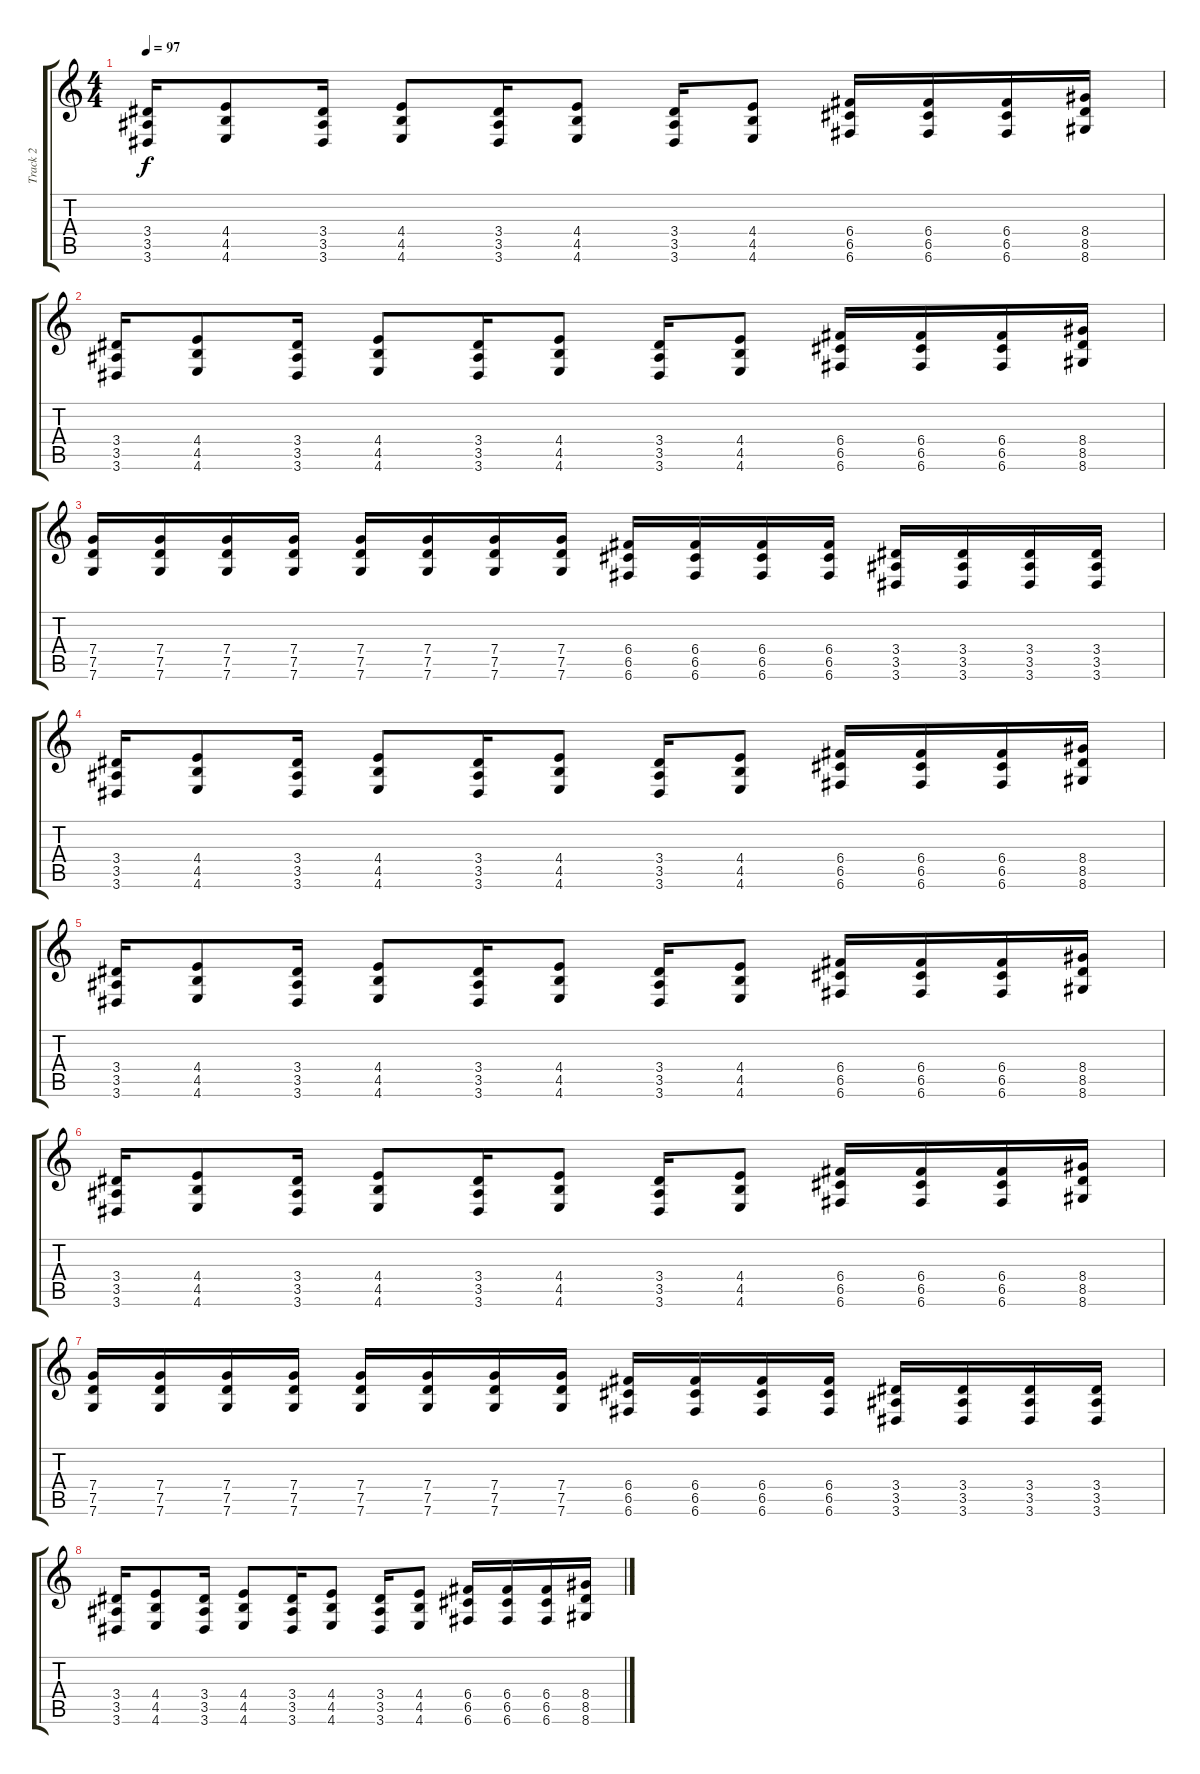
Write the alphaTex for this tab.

\track ("Track 2" "Track 2") {instrument distortionguitar}
\staff {score tabs}
\tuning (D4 A3 F3 C3 G2 C2) {hide}
\ts (4 4)
\tempo 97
\clef g2
\ks c
(3.4 3.5 3.6).16{dy f} (4.4 4.5 4.6).8 (3.4 3.5 3.6).16 (4.4 4.5 4.6).8 (3.4 3.5 3.6).16 (4.4 4.5 4.6).8 (3.4 3.5 3.6).16 (4.4 4.5 4.6).8 (6.4 6.5 6.6).16 (6.4 6.5 6.6).16 (6.4 6.5 6.6).16 (8.4 8.5 8.6).16 |
(3.4 3.5 3.6).16 (4.4 4.5 4.6).8 (3.4 3.5 3.6).16 (4.4 4.5 4.6).8 (3.4 3.5 3.6).16 (4.4 4.5 4.6).8 (3.4 3.5 3.6).16 (4.4 4.5 4.6).8 (6.4 6.5 6.6).16 (6.4 6.5 6.6).16 (6.4 6.5 6.6).16 (8.4 8.5 8.6).16 |
(7.4 7.5 7.6).16 (7.4 7.5 7.6).16 (7.4 7.5 7.6).16 (7.4 7.5 7.6).16 (7.4 7.5 7.6).16 (7.4 7.5 7.6).16 (7.4 7.5 7.6).16 (7.4 7.5 7.6).16 (6.4 6.5 6.6).16 (6.4 6.5 6.6).16 (6.4 6.5 6.6).16 (6.4 6.5 6.6).16 (3.4 3.5 3.6).16 (3.4 3.5 3.6).16 (3.4 3.5 3.6).16 (3.4 3.5 3.6).16 |
(3.4 3.5 3.6).16 (4.4 4.5 4.6).8 (3.4 3.5 3.6).16 (4.4 4.5 4.6).8 (3.4 3.5 3.6).16 (4.4 4.5 4.6).8 (3.4 3.5 3.6).16 (4.4 4.5 4.6).8 (6.4 6.5 6.6).16 (6.4 6.5 6.6).16 (6.4 6.5 6.6).16 (8.4 8.5 8.6).16 |
(3.4 3.5 3.6).16 (4.4 4.5 4.6).8 (3.4 3.5 3.6).16 (4.4 4.5 4.6).8 (3.4 3.5 3.6).16 (4.4 4.5 4.6).8 (3.4 3.5 3.6).16 (4.4 4.5 4.6).8 (6.4 6.5 6.6).16 (6.4 6.5 6.6).16 (6.4 6.5 6.6).16 (8.4 8.5 8.6).16 |
(3.4 3.5 3.6).16 (4.4 4.5 4.6).8 (3.4 3.5 3.6).16 (4.4 4.5 4.6).8 (3.4 3.5 3.6).16 (4.4 4.5 4.6).8 (3.4 3.5 3.6).16 (4.4 4.5 4.6).8 (6.4 6.5 6.6).16 (6.4 6.5 6.6).16 (6.4 6.5 6.6).16 (8.4 8.5 8.6).16 |
(7.4 7.5 7.6).16 (7.4 7.5 7.6).16 (7.4 7.5 7.6).16 (7.4 7.5 7.6).16 (7.4 7.5 7.6).16 (7.4 7.5 7.6).16 (7.4 7.5 7.6).16 (7.4 7.5 7.6).16 (6.4 6.5 6.6).16 (6.4 6.5 6.6).16 (6.4 6.5 6.6).16 (6.4 6.5 6.6).16 (3.4 3.5 3.6).16 (3.4 3.5 3.6).16 (3.4 3.5 3.6).16 (3.4 3.5 3.6).16 |
(3.4 3.5 3.6).16 (4.4 4.5 4.6).8 (3.4 3.5 3.6).16 (4.4 4.5 4.6).8 (3.4 3.5 3.6).16 (4.4 4.5 4.6).8 (3.4 3.5 3.6).16 (4.4 4.5 4.6).8 (6.4 6.5 6.6).16 (6.4 6.5 6.6).16 (6.4 6.5 6.6).16 (8.4 8.5 8.6).16
